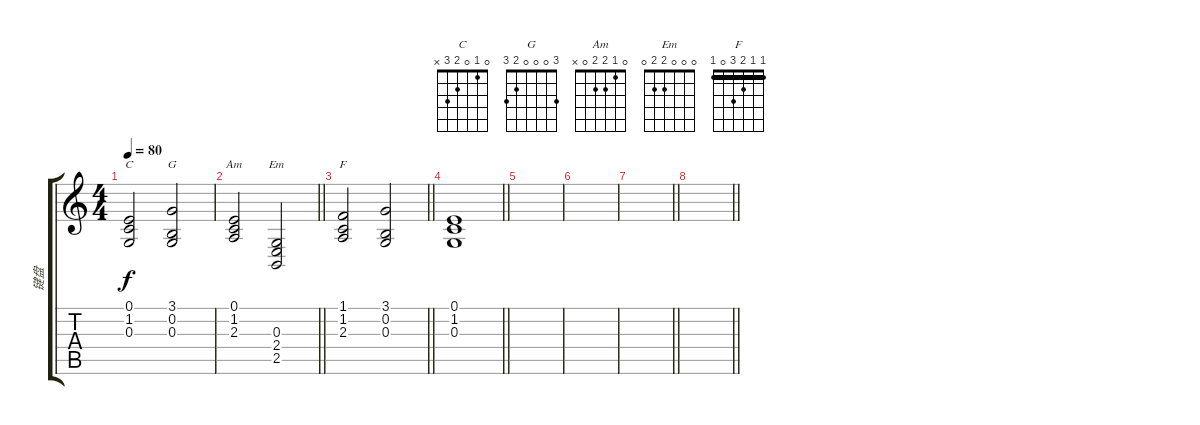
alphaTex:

\track ("键盘 " "键盘 ") {instrument stringensemble2}
\staff {score tabs}
\tuning (E4 B3 G3 D3 A2 E2) {hide}
\chord ("C" 0 1 0 2 3 x)
\chord ("G" 3 0 0 0 2 3)
\chord ("Am" 0 1 2 2 0 x)
\chord ("Em" 0 0 0 2 2 0)
\chord ("F" 1 1 2 3 0 1) {barre 1}
\ts (4 4)
\tempo 80
\clef g2
\ks c
(0.1 1.2 0.3).2{ch "C" dy f} (3.1 0.2 0.3).2{ch "G"} |
\barLineRight lightlight
(0.1 1.2 2.3).2{ch "Am"} (0.3 2.4 2.5).2{ch "Em"} |
\barLineRight lightlight
(1.1 1.2 2.3).2{ch "F"} (3.1 0.2 0.3).2 |
\barLineRight lightlight
(0.1 1.2 0.3).1 |
|
|
\barLineRight lightlight
|
\barLineRight lightlight
